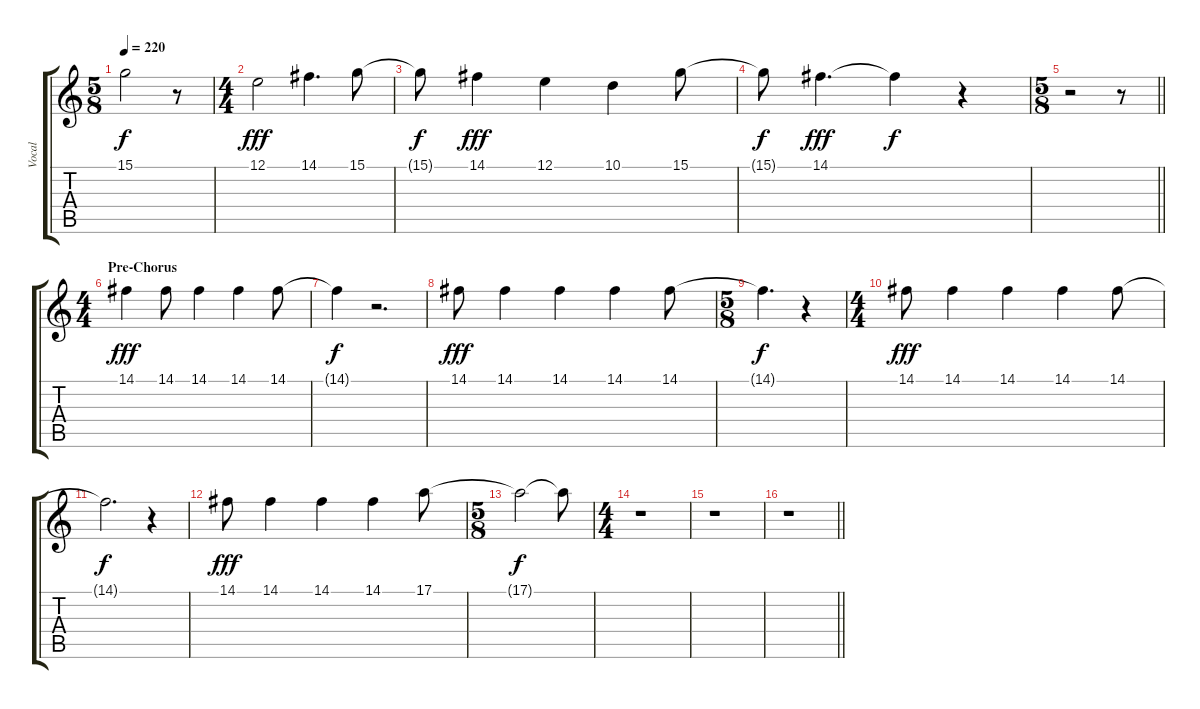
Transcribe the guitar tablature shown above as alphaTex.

\track ("Vocal" "Vocal") {instrument lead1square}
\staff {score tabs}
\tuning (E4 B3 G3 D3 A2 E2) {hide}
\ts (5 8)
\tempo 220
\clef g2
\ks c
15.1{t}.2{dy f} r.8 |
\ts (4 4)
12.1.2{dy fff} 14.1.4{d} 15.1.8 |
15.1{t}.8{dy f} 14.1.4{dy fff} 12.1.4 10.1.4 15.1.8 |
15.1{t}.8{dy f} 14.1.4{d dy fff} 14.1{t}.4{dy f} r.4 |
\ts (5 8)
\barLineRight lightlight
r.2 r.8 |
\ts (4 4)
\section ("" "Pre-Chorus")
14.1.4{dy fff} 14.1.8 14.1.4 14.1.4 14.1.8 |
14.1{t}.4{dy f} r.2{d} |
14.1.8{dy fff} 14.1.4 14.1.4 14.1.4 14.1.8 |
\ts (5 8)
14.1{t}.4{d dy f} r.4 |
\ts (4 4)
14.1.8{dy fff} 14.1.4 14.1.4 14.1.4 14.1.8 |
14.1{t}.2{d dy f} r.4 |
14.1.8{dy fff} 14.1.4 14.1.4 14.1.4 17.1.8 |
\ts (5 8)
17.1{t}.2{dy f} 17.1{t}.8 |
\ts (4 4)
r.1 |
r.1 |
\barLineRight lightlight
r.1
